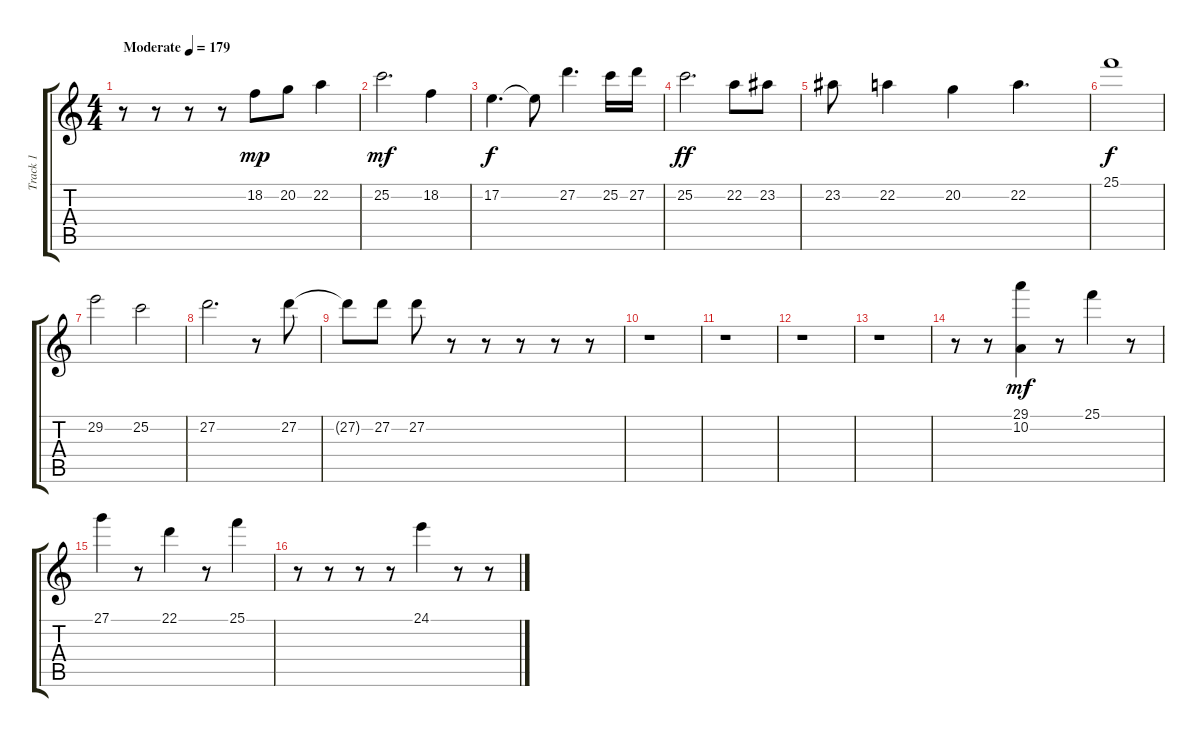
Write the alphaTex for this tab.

\track ("Track 1" "Track 1") {instrument electricgrandpiano}
\staff {score tabs}
\tuning (E4 B3 G3 D3 A2 E2) {hide}
\ts (4 4)
\tempo (179 "Moderate")
\clef g2
\ks c
r.8{dy mp instrument electricgrandpiano} r.8 r.8 r.8 18.2.8 20.2.8 22.2.4 |
25.2.2{d dy mf} 18.2.4 |
17.2.4{d dy f} 17.2{t}.8 27.2.4{d} 25.2.16 27.2.16 |
25.2.2{d dy ff} 22.2.8 23.2.8 |
23.2.8 22.2.4 20.2.4 22.2.4{d} |
25.1.1{dy f} |
29.2.2 25.2.2 |
27.2.2{d} r.8 27.2.8 |
27.2{t}.8 27.2.8 27.2.8 r.8 r.8 r.8 r.8 r.8 |
r.1 |
r.1 |
r.1 |
r.1 |
r.8 r.8 (29.1 10.2).4{dy mf} r.8 25.1.4 r.8 |
27.1.4 r.8 22.1.4 r.8 25.1.4 |
r.8 r.8 r.8 r.8 24.1.4 r.8 r.8
